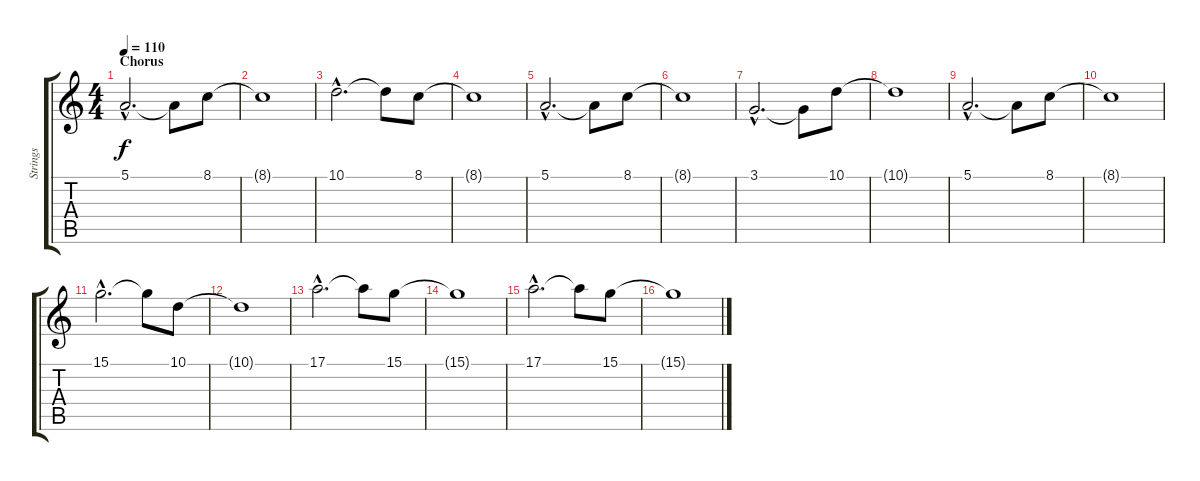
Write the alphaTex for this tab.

\track ("Strings" "Strings") {instrument stringensemble1}
\staff {score tabs}
\tuning (E4 B3 G3 D3 A2 E2) {hide}
\ts (4 4)
\section ("" "Chorus")
\tempo 110
\clef g2
\ks c
5.1{hac}.2{d dy f} 5.1{t}.8 8.1.8 |
8.1{t}.1 |
10.1{hac}.2{d} 10.1{t}.8 8.1.8 |
8.1{t}.1 |
5.1{hac}.2{d} 5.1{t}.8 8.1.8 |
8.1{t}.1 |
3.1{hac}.2{d} 3.1{t}.8 10.1.8 |
10.1{t}.1 |
5.1{hac}.2{d} 5.1{t}.8 8.1.8 |
8.1{t}.1 |
15.1{hac}.2{d} 15.1{t}.8 10.1.8 |
10.1{t}.1 |
17.1{hac}.2{d} 17.1{t}.8 15.1.8 |
15.1{t}.1 |
17.1{hac}.2{d} 17.1{t}.8 15.1.8 |
15.1{t}.1
